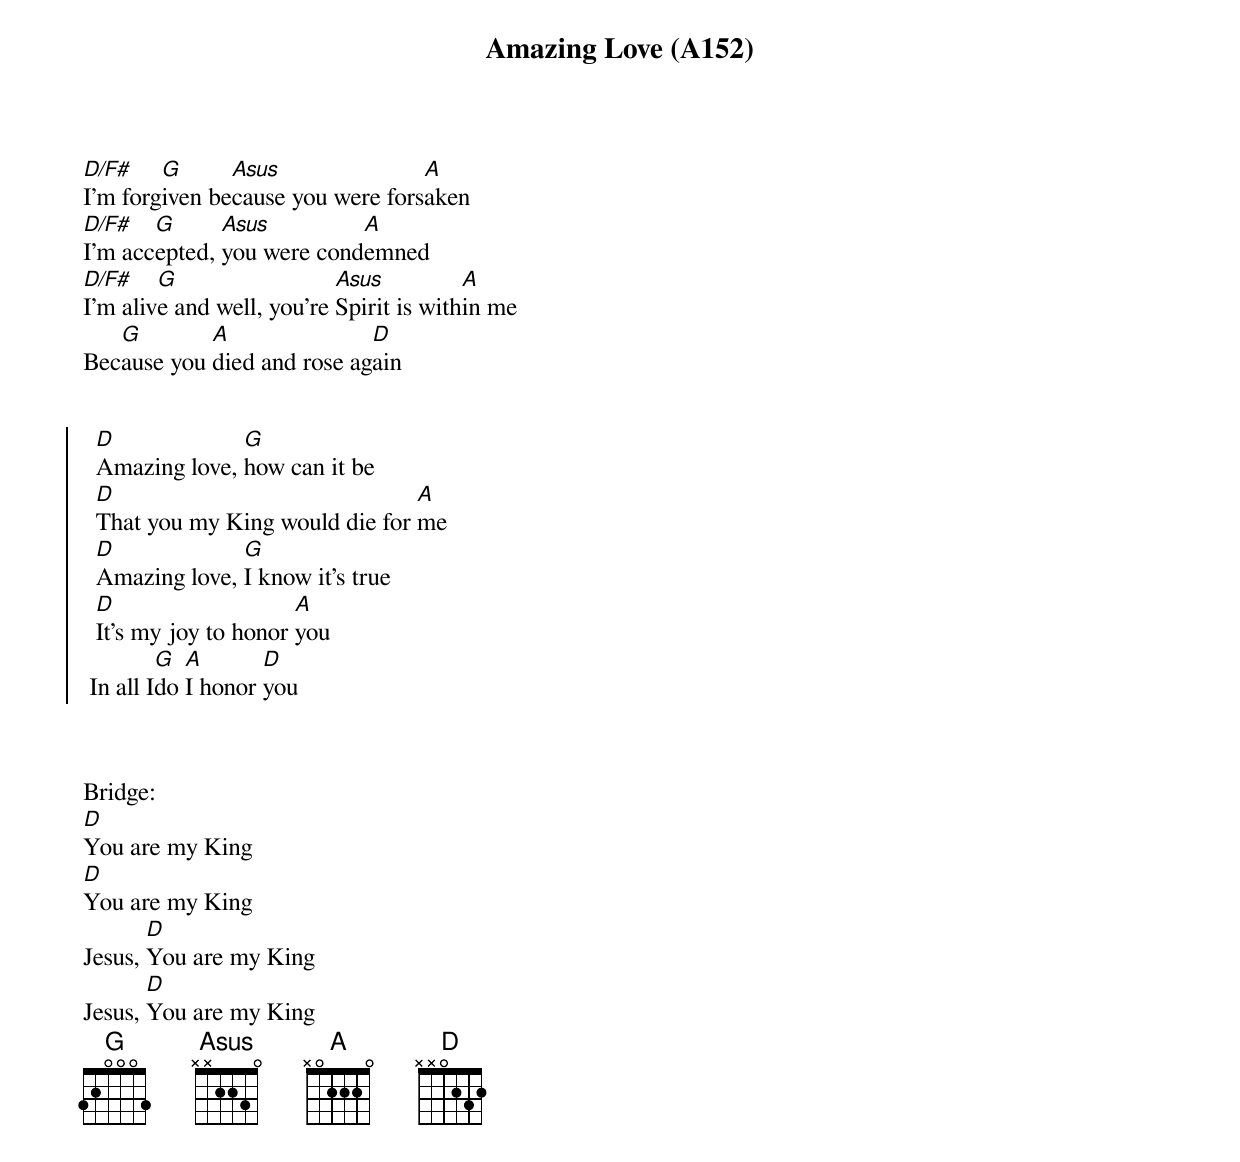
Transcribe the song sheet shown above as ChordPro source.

{title: Amazing Love (A152)}
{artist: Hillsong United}


[D/F#]I'm forg[G]iven be[Asus]cause you were fors[A]aken
[D/F#]I'm acc[G]epted, [Asus]you were cond[A]emned
[D/F#]I'm aliv[G]e and well, you're [Asus]Spirit is with[A]in me
Bec[G]ause you [A]died and rose ag[D]ain


{soc}
  [D]Amazing love, [G]how can it be
  [D]That you my King would die for [A]me
  [D]Amazing love, [G]I know it's true
  [D]It's my joy to honor [A]you
 In all I[G]do [A]I honor [D]you
 {eoc}



Bridge:
[D]You are my King
[D]You are my King
Jesus, [D]You are my King
Jesus, [D]You are my King
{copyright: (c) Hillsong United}
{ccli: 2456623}
